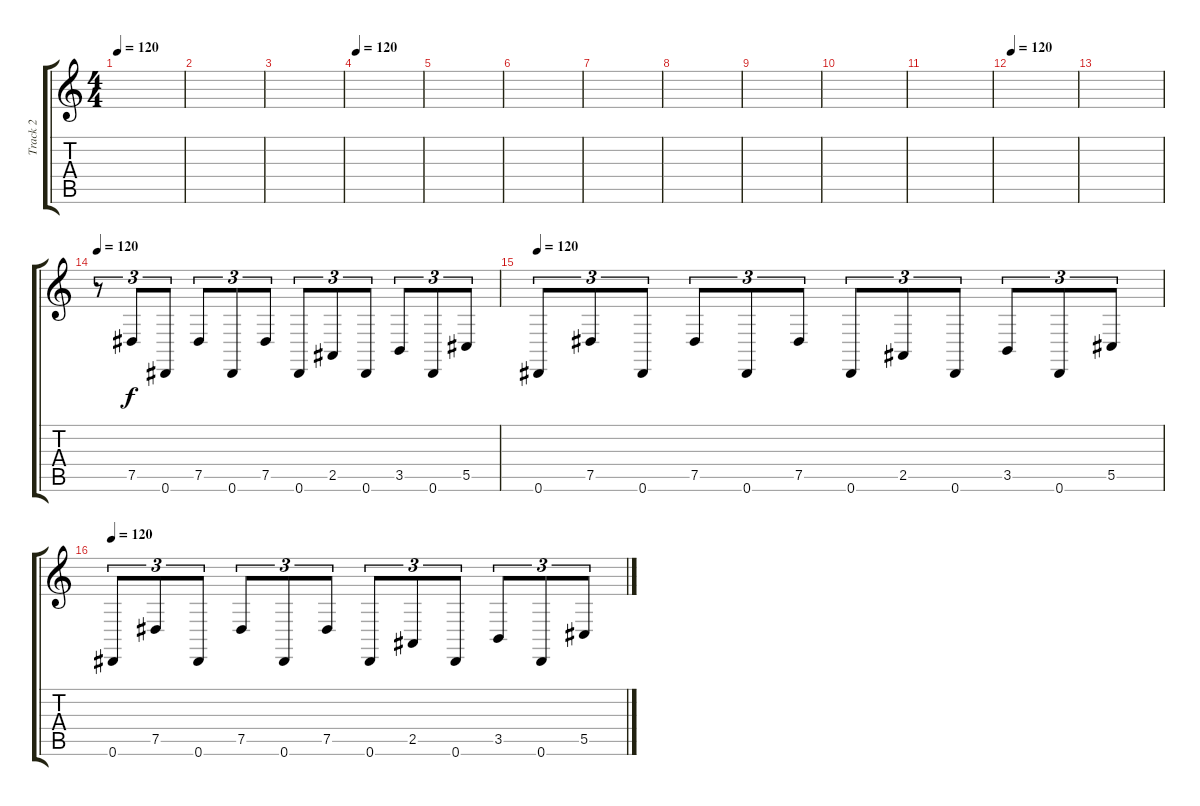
\track ("Track 2" "Track 2") {instrument lead2sawtooth}
\staff {score tabs}
\tuning (Eb4 Bb3 Gb3 Db3 Ab2 Eb2) {hide}
\ts (4 4)
\tempo 120
\clef g2
\ks c
|
|
|
\tempo 120
|
|
|
|
|
|
|
|
\tempo 120
|
|
\tempo 120
r.8{tu (3 2)} 7.5.8{tu (3 2)} 0.6.8{tu (3 2)} 7.5.8{tu (3 2)} 0.6.8{tu (3 2)} 7.5.8{tu (3 2)} 0.6.8{tu (3 2)} 2.5.8{tu (3 2)} 0.6.8{tu (3 2)} 3.5.8{tu (3 2)} 0.6.8{tu (3 2)} 5.5.8{tu (3 2)} |
\tempo 120
0.6.8{tu (3 2)} 7.5.8{tu (3 2)} 0.6.8{tu (3 2)} 7.5.8{tu (3 2)} 0.6.8{tu (3 2)} 7.5.8{tu (3 2)} 0.6.8{tu (3 2)} 2.5.8{tu (3 2)} 0.6.8{tu (3 2)} 3.5.8{tu (3 2)} 0.6.8{tu (3 2)} 5.5.8{tu (3 2)} |
\tempo 120
0.6.8{tu (3 2)} 7.5.8{tu (3 2)} 0.6.8{tu (3 2)} 7.5.8{tu (3 2)} 0.6.8{tu (3 2)} 7.5.8{tu (3 2)} 0.6.8{tu (3 2)} 2.5.8{tu (3 2)} 0.6.8{tu (3 2)} 3.5.8{tu (3 2)} 0.6.8{tu (3 2)} 5.5.8{tu (3 2)}
